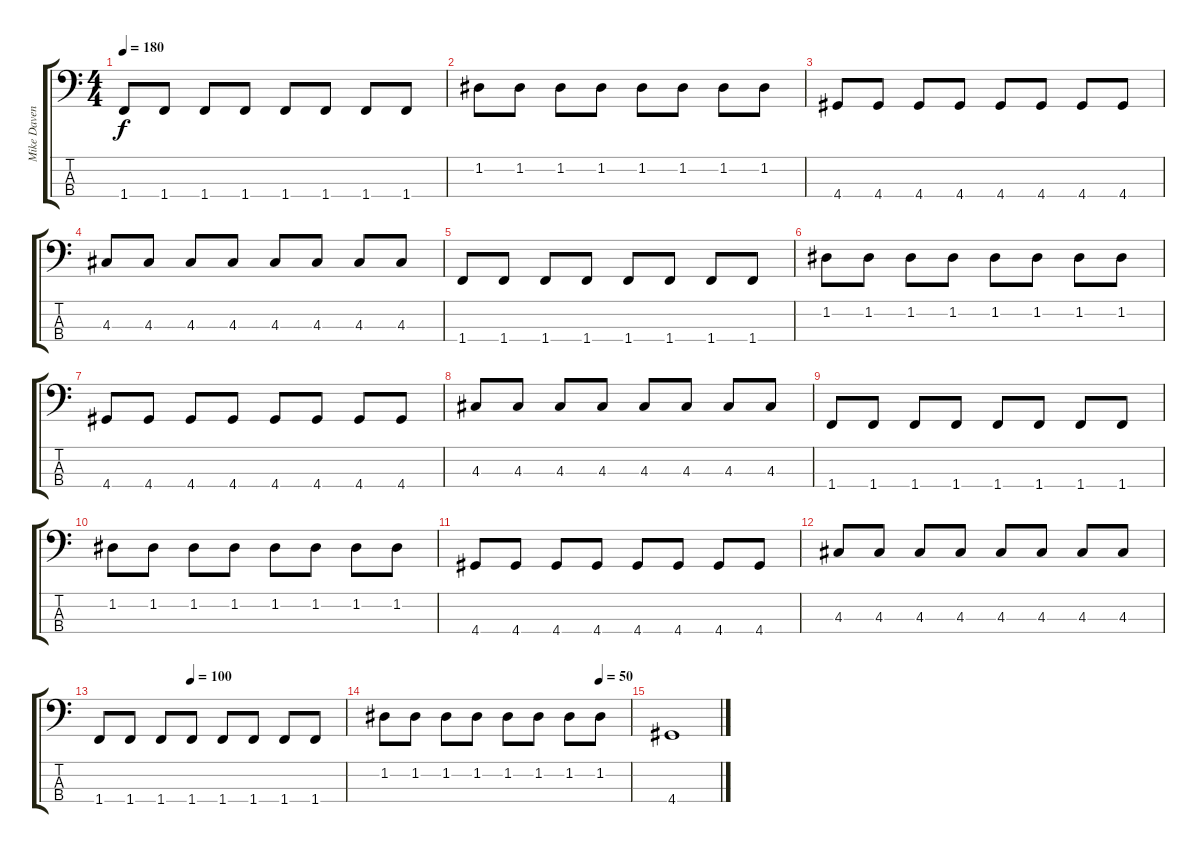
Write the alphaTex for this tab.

\track ("Mike Davenport (Bass)" "Mike Daven") {instrument electricbasspick}
\staff {score tabs}
\tuning (G2 D2 A1 E1) {hide}
\ts (4 4)
\tempo 180
\clef f4
\ks c
1.4.8{dy f} 1.4.8 1.4.8 1.4.8 1.4.8 1.4.8 1.4.8 1.4.8 |
1.2.8 1.2.8 1.2.8 1.2.8 1.2.8 1.2.8 1.2.8 1.2.8 |
4.4.8 4.4.8 4.4.8 4.4.8 4.4.8 4.4.8 4.4.8 4.4.8 |
4.3.8 4.3.8 4.3.8 4.3.8 4.3.8 4.3.8 4.3.8 4.3.8 |
1.4.8 1.4.8 1.4.8 1.4.8 1.4.8 1.4.8 1.4.8 1.4.8 |
1.2.8 1.2.8 1.2.8 1.2.8 1.2.8 1.2.8 1.2.8 1.2.8 |
4.4.8 4.4.8 4.4.8 4.4.8 4.4.8 4.4.8 4.4.8 4.4.8 |
4.3.8 4.3.8 4.3.8 4.3.8 4.3.8 4.3.8 4.3.8 4.3.8 |
1.4.8 1.4.8 1.4.8 1.4.8 1.4.8 1.4.8 1.4.8 1.4.8 |
1.2.8 1.2.8 1.2.8 1.2.8 1.2.8 1.2.8 1.2.8 1.2.8 |
4.4.8 4.4.8 4.4.8 4.4.8 4.4.8 4.4.8 4.4.8 4.4.8 |
4.3.8 4.3.8 4.3.8 4.3.8 4.3.8 4.3.8 4.3.8 4.3.8 |
\tempo (100 0.375)
1.4.8 1.4.8 1.4.8 1.4.8 1.4.8 1.4.8 1.4.8 1.4.8 |
\tempo (50 0.875)
1.2.8 1.2.8 1.2.8 1.2.8 1.2.8 1.2.8 1.2.8 1.2.8 |
4.4.1
